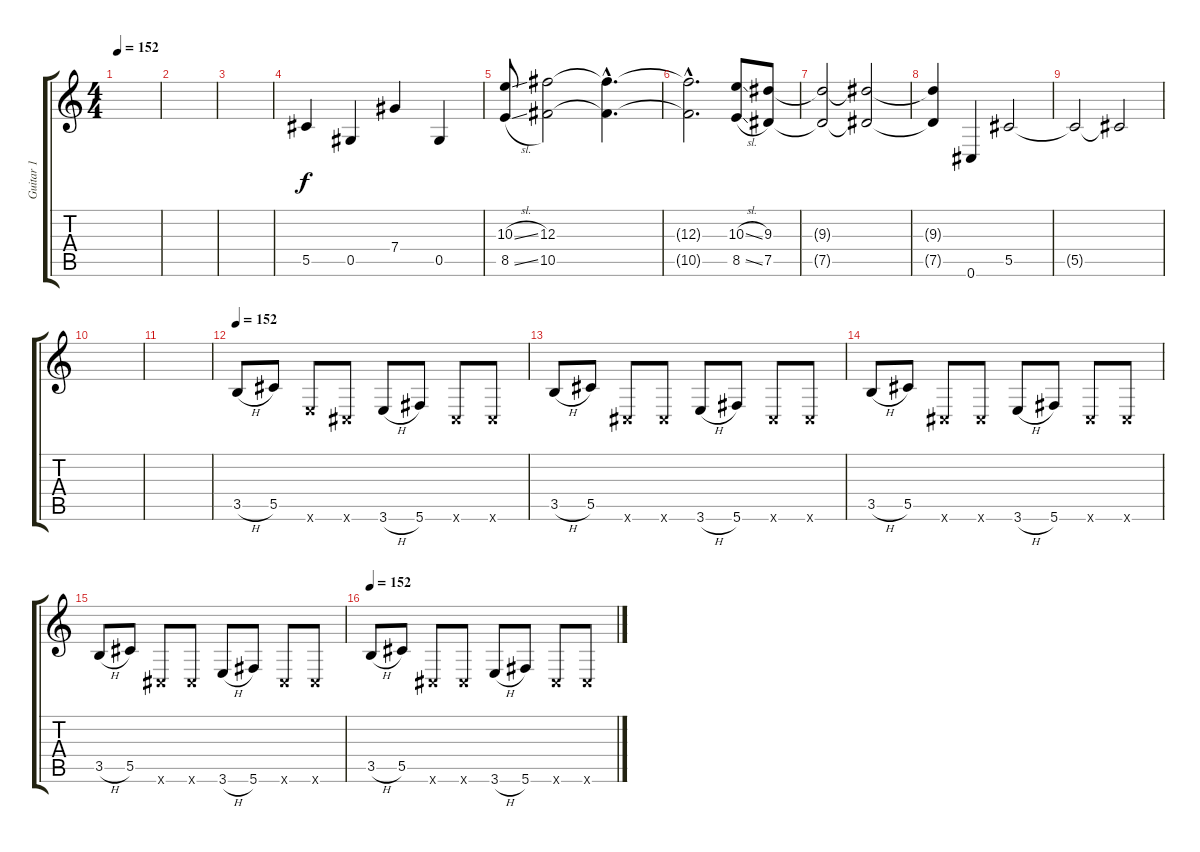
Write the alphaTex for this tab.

\track ("Guitar 1" "Guitar 1") {instrument overdrivenguitar}
\staff {score tabs}
\tuning (Eb4 Bb3 Gb3 Db3 Ab2 Db2) {hide}
\ts (4 4)
\tempo 152
\clef g2
\ks c
|
|
|
5.5.4{volume 13} 0.5.4 7.4.4 0.5.4 |
(10.3{sl} 8.5{sl}).8 (12.3 10.5).2 (12.3{hac t} 10.5{hac t}).4{d} |
(12.3{hac t} 10.5{hac t}).2{d} (10.3{sl} 8.5{sl}).8 (9.3 7.5).8 |
(9.3{t} 7.5{t}).2 (9.3{t} 7.5{t}).2 |
(9.3{t} 7.5{t}).4 0.6.4 5.5.2 |
5.5{t}.2 5.5{t}.2{volume 3} |
|
|
\tempo 152
3.5{h}.8{volume 15} 5.5.8 3.6{x}.8 0.6{x}.8 3.6{h}.8 5.6.8 0.6{x}.8 0.6{x}.8 |
3.5{h}.8 5.5.8 0.6{x}.8 0.6{x}.8 3.6{h}.8 5.6.8 0.6{x}.8 0.6{x}.8 |
3.5{h}.8 5.5.8 0.6{x}.8 0.6{x}.8 3.6{h}.8 5.6.8 0.6{x}.8 0.6{x}.8 |
3.5{h}.8 5.5.8 0.6{x}.8 0.6{x}.8 3.6{h}.8 5.6.8 0.6{x}.8 0.6{x}.8 |
\tempo 152
3.5{h}.8 5.5.8 0.6{x}.8 0.6{x}.8 3.6{h}.8 5.6.8 0.6{x}.8 0.6{x}.8
